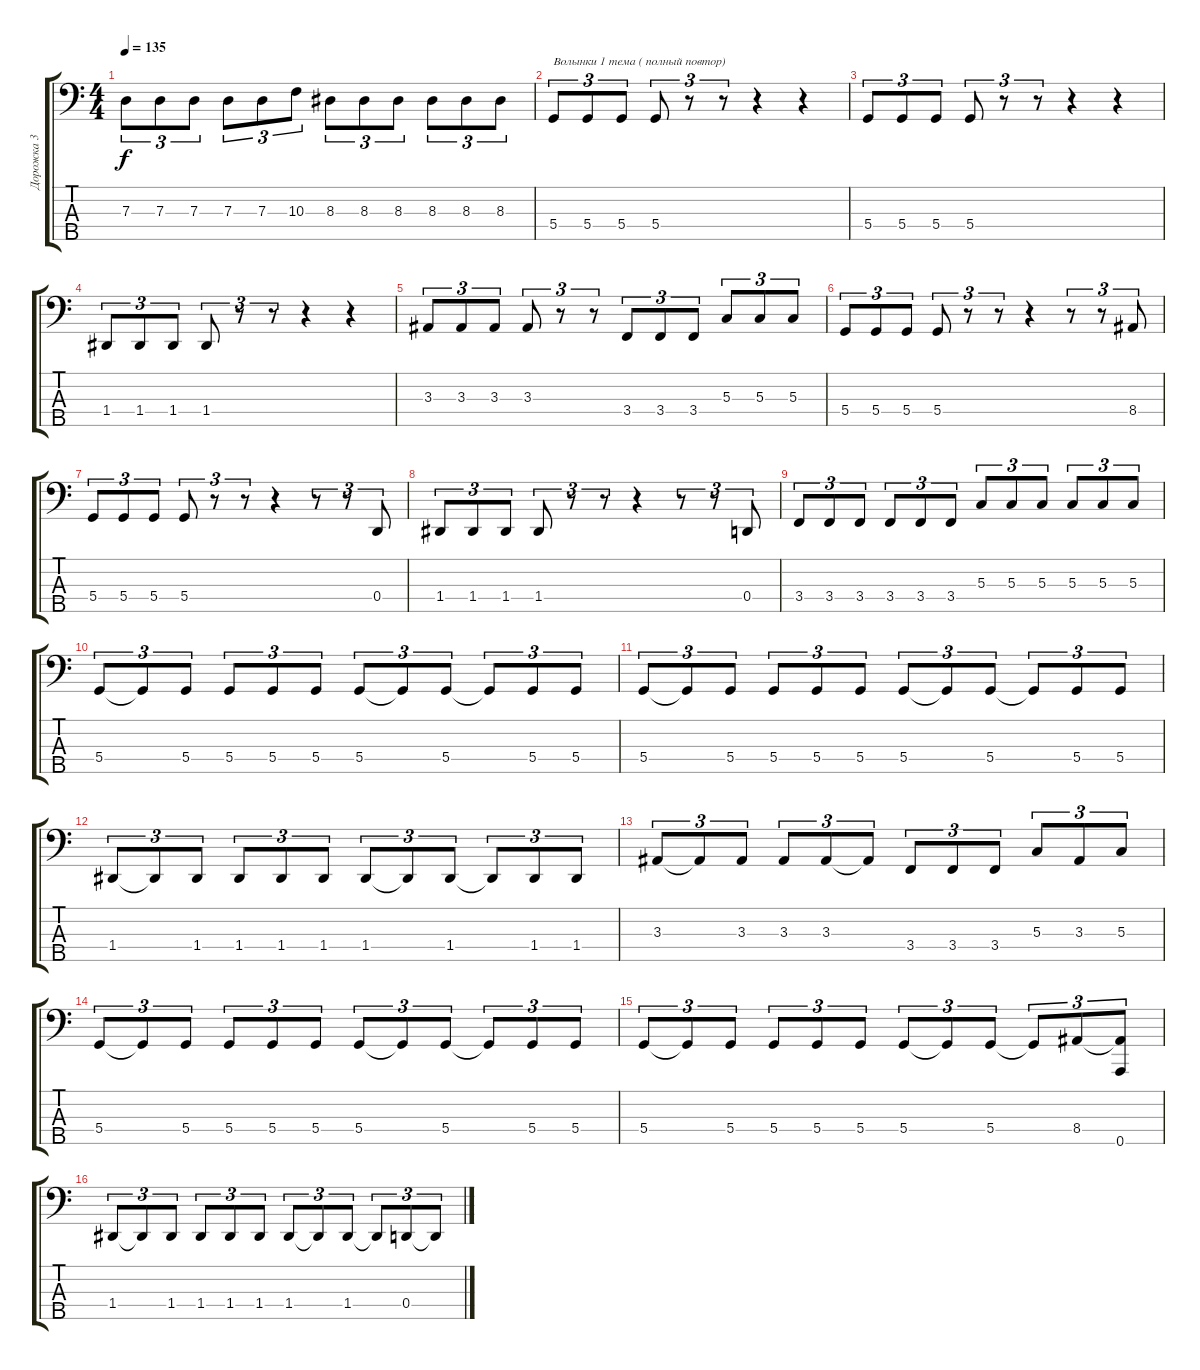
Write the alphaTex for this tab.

\track ("Дорожка 3" "Дорожка 3") {instrument electricbassfinger}
\staff {score tabs}
\tuning (F2 C2 G1 D1 A0) {hide}
\ts (4 4)
\tempo 135
\clef f4
\ks c
7.3.8{tu (3 2) dy f} 7.3.8{tu (3 2)} 7.3.8{tu (3 2)} 7.3.8{tu (3 2)} 7.3.8{tu (3 2)} 10.3.8{tu (3 2)} 8.3.8{tu (3 2)} 8.3.8{tu (3 2)} 8.3.8{tu (3 2)} 8.3.8{tu (3 2)} 8.3.8{tu (3 2)} 8.3.8{tu (3 2)} |
5.4.8{tu (3 2) txt "Волынки 1 тема ( полный повтор)"} 5.4.8{tu (3 2)} 5.4.8{tu (3 2)} 5.4.8{tu (3 2)} r.8{tu (3 2)} r.8{tu (3 2)} r.4 r.4 |
5.4.8{tu (3 2)} 5.4.8{tu (3 2)} 5.4.8{tu (3 2)} 5.4.8{tu (3 2)} r.8{tu (3 2)} r.8{tu (3 2)} r.4 r.4 |
1.4.8{tu (3 2)} 1.4.8{tu (3 2)} 1.4.8{tu (3 2)} 1.4.8{tu (3 2)} r.8{tu (3 2)} r.8{tu (3 2)} r.4 r.4 |
3.3.8{tu (3 2)} 3.3.8{tu (3 2)} 3.3.8{tu (3 2)} 3.3.8{tu (3 2)} r.8{tu (3 2)} r.8{tu (3 2)} 3.4.8{tu (3 2)} 3.4.8{tu (3 2)} 3.4.8{tu (3 2)} 5.3.8{tu (3 2)} 5.3.8{tu (3 2)} 5.3.8{tu (3 2)} |
5.4.8{tu (3 2)} 5.4.8{tu (3 2)} 5.4.8{tu (3 2)} 5.4.8{tu (3 2)} r.8{tu (3 2)} r.8{tu (3 2)} r.4 r.8{tu (3 2)} r.8{tu (3 2)} 8.4.8{tu (3 2)} |
5.4.8{tu (3 2)} 5.4.8{tu (3 2)} 5.4.8{tu (3 2)} 5.4.8{tu (3 2)} r.8{tu (3 2)} r.8{tu (3 2)} r.4 r.8{tu (3 2)} r.8{tu (3 2)} 0.4.8{tu (3 2)} |
1.4.8{tu (3 2)} 1.4.8{tu (3 2)} 1.4.8{tu (3 2)} 1.4.8{tu (3 2)} r.8{tu (3 2)} r.8{tu (3 2)} r.4 r.8{tu (3 2)} r.8{tu (3 2)} 0.4.8{tu (3 2)} |
3.4.8{tu (3 2)} 3.4.8{tu (3 2)} 3.4.8{tu (3 2)} 3.4.8{tu (3 2)} 3.4.8{tu (3 2)} 3.4.8{tu (3 2)} 5.3.8{tu (3 2)} 5.3.8{tu (3 2)} 5.3.8{tu (3 2)} 5.3.8{tu (3 2)} 5.3.8{tu (3 2)} 5.3.8{tu (3 2)} |
5.4.8{tu (3 2)} 5.4{t}.8{tu (3 2)} 5.4.8{tu (3 2)} 5.4.8{tu (3 2)} 5.4.8{tu (3 2)} 5.4.8{tu (3 2)} 5.4.8{tu (3 2)} 5.4{t}.8{tu (3 2)} 5.4.8{tu (3 2)} 5.4{t}.8{tu (3 2)} 5.4.8{tu (3 2)} 5.4.8{tu (3 2)} |
5.4.8{tu (3 2)} 5.4{t}.8{tu (3 2)} 5.4.8{tu (3 2)} 5.4.8{tu (3 2)} 5.4.8{tu (3 2)} 5.4.8{tu (3 2)} 5.4.8{tu (3 2)} 5.4{t}.8{tu (3 2)} 5.4.8{tu (3 2)} 5.4{t}.8{tu (3 2)} 5.4.8{tu (3 2)} 5.4.8{tu (3 2)} |
1.4.8{tu (3 2)} 1.4{t}.8{tu (3 2)} 1.4.8{tu (3 2)} 1.4.8{tu (3 2)} 1.4.8{tu (3 2)} 1.4.8{tu (3 2)} 1.4.8{tu (3 2)} 1.4{t}.8{tu (3 2)} 1.4.8{tu (3 2)} 1.4{t}.8{tu (3 2)} 1.4.8{tu (3 2)} 1.4.8{tu (3 2)} |
3.3.8{tu (3 2)} 3.3{t}.8{tu (3 2)} 3.3.8{tu (3 2)} 3.3.8{tu (3 2)} 3.3.8{tu (3 2)} 3.3{t}.8{tu (3 2)} 3.4.8{tu (3 2)} 3.4.8{tu (3 2)} 3.4.8{tu (3 2)} 5.3.8{tu (3 2)} 3.3.8{tu (3 2)} 5.3.8{tu (3 2)} |
5.4.8{tu (3 2)} 5.4{t}.8{tu (3 2)} 5.4.8{tu (3 2)} 5.4.8{tu (3 2)} 5.4.8{tu (3 2)} 5.4.8{tu (3 2)} 5.4.8{tu (3 2)} 5.4{t}.8{tu (3 2)} 5.4.8{tu (3 2)} 5.4{t}.8{tu (3 2)} 5.4.8{tu (3 2)} 5.4.8{tu (3 2)} |
5.4.8{tu (3 2)} 5.4{t}.8{tu (3 2)} 5.4.8{tu (3 2)} 5.4.8{tu (3 2)} 5.4.8{tu (3 2)} 5.4.8{tu (3 2)} 5.4.8{tu (3 2)} 5.4{t}.8{tu (3 2)} 5.4.8{tu (3 2)} 5.4{t}.8{tu (3 2)} 8.4.8{tu (3 2)} (8.4{t} 0.5).8{tu (3 2)} |
1.4.8{tu (3 2)} 1.4{t}.8{tu (3 2)} 1.4.8{tu (3 2)} 1.4.8{tu (3 2)} 1.4.8{tu (3 2)} 1.4.8{tu (3 2)} 1.4.8{tu (3 2)} 1.4{t}.8{tu (3 2)} 1.4.8{tu (3 2)} 1.4{t}.8{tu (3 2)} 0.4.8{tu (3 2)} 0.4{t}.8{tu (3 2)}
